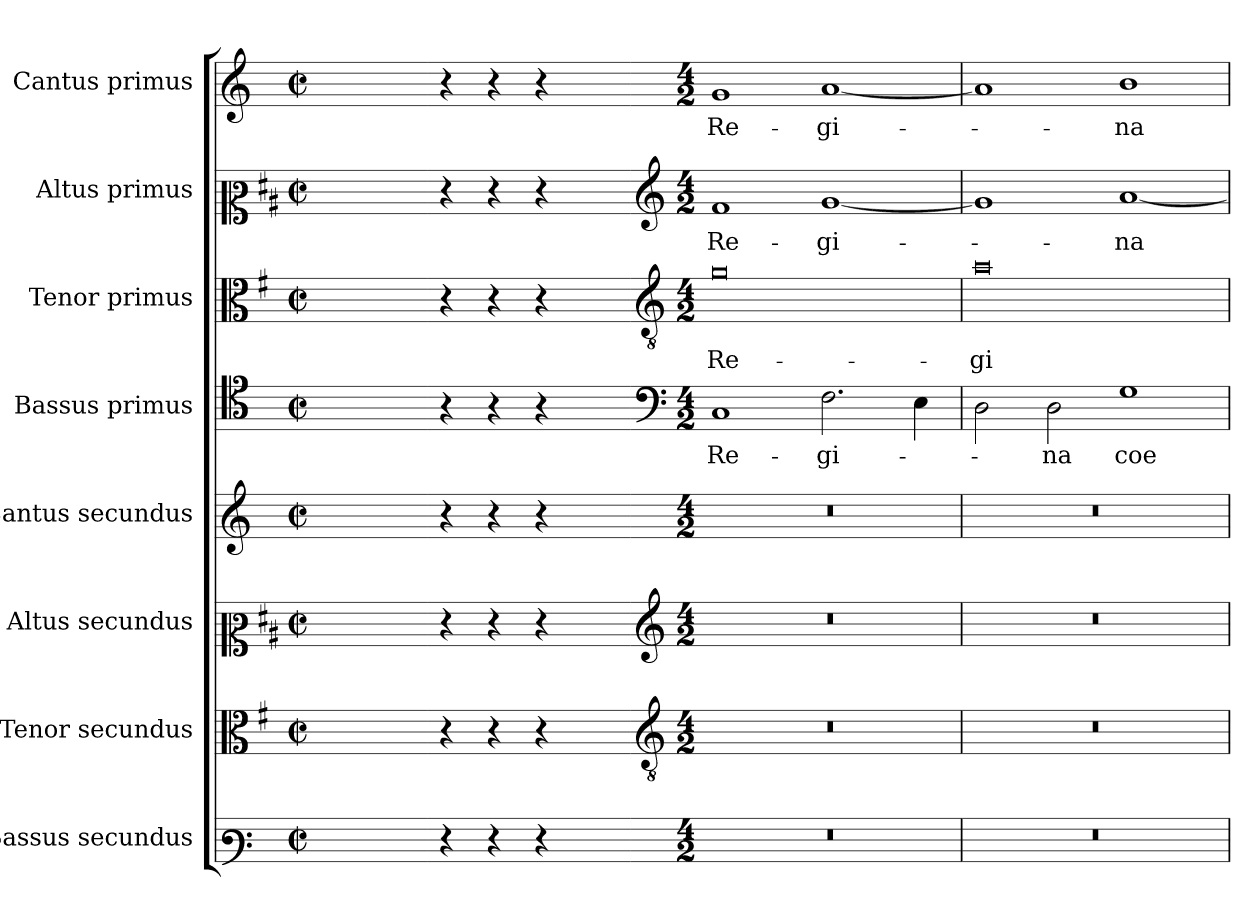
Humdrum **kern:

**kern	**kern	**kern	**kern	**kern	**text	**kern	**text	**kern	**text	**kern	**text
*part8	*part7	*part6	*part5	*part4	*part4	*part3	*part3	*part2	*part2	*part1	*part1
*staff8	*staff7	*staff6	*staff5	*staff4	*staff4	*staff3	*staff3	*staff2	*staff2	*staff1	*staff1
*I"Bassus secundus	*I"Tenor secundus	*I"Altus secundus	*I"Cantus secundus	*I"Bassus primus	*	*I"Tenor primus	*	*I"Altus primus	*	*I"Cantus primus	*
*	*	*	*	*I'B I	*	*I'T I	*	*I'A I	*	*I'C I	*
*clefF3	*clefC3	*clefC2	*clefG2	*clefC4	*	*clefC3	*	*clefC2	*	*clefG2	*
*	*ITrd4c7	*ITrd1c2	*	*	*	*ITrd4c7	*	*ITrd1c2	*	*	*
*k[]	*k[]	*k[]	*k[]	*k[]	*	*k[]	*	*k[]	*	*k[]	*
*C:	*C:	*C:	*C:	*C:	*	*C:	*	*C:	*	*C:	*
*M2/2	*M2/2	*M2/2	*M2/2	*M2/2	*	*M2/2	*	*M2/2	*	*M2/2	*
*met(c|)	*met(c|)	*met(c|)	*met(c|)	*met(c|)	*	*met(c|)	*	*met(c|)	*	*met(c|)	*
=	=	=	=	=	=	=	=	=	=	=	=
1ryy	1ryy	1ryy	1ryy	1ryy	.	1ryy	.	1ryy	.	1ryy	.
=1X-	=1X-	=1X-	=1X-	=1X-	=1X-	=1X-	=1X-	=1X-	=1X-	=1X-	=1X-
4r	4r	4r	4r	4r	.	4r	.	4r	.	4r	.
4r	4r	4r	4r	4r	.	4r	.	4r	.	4r	.
4r	4r	4r	4r	4r	.	4r	.	4r	.	4r	.
4ryy	4ryy	4ryy	4ryy	4ryy	.	4ryy	.	4ryy	.	4ryy	.
=1-	=1-	=1-	=1-	=1-	=1-	=1-	=1-	=1-	=1-	=1-	=1-
*	*clefGv2	*clefG2	*	*clefF4	*	*clefGv2	*	*clefG2	*	*	*
*M4/2	*M4/2	*M4/2	*M4/2	*M4/2	*	*M4/2	*	*M4/2	*	*M4/2	*
!	!	!	!	!	!LO:LY:b	!	!LO:LY:b	!	!LO:LY:b	!	!LO:LY:b
0r	0r	0r	0r	1C	Re-	0c	Re-	1e	Re-	1g	Re-
!	!	!	!	!	!LO:LY:b	!	!	!	!LO:LY:b	!	!LO:LY:b
.	.	.	.	2.F\	-gi-	.	.	[1f	-gi-	[1a	-gi-
.	.	.	.	4E\	.	.	.	.	.	.	.
=2	=2	=2	=2	=2	=2	=2	=2	=2	=2	=2	=2
!	!	!	!	!	!	!	!LO:LY:b	!	!	!	!
0r	0r	0r	0r	2D\	.	0d	-gi-	1f]	.	1a]	.
!	!	!	!	!	!LO:LY:b	!	!	!	!	!	!
.	.	.	.	2D\	-na	.	.	.	.	.	.
!	!	!	!	!	!LO:LY:b	!	!	!	!LO:LY:b	!	!LO:LY:b
.	.	.	.	1G	coe-	.	.	[1g	-na	1b	-na
=	=	=	=	=	=	=	=	=	=	=	=
*-	*-	*-	*-	*-	*-	*-	*-	*-	*-	*-	*-
